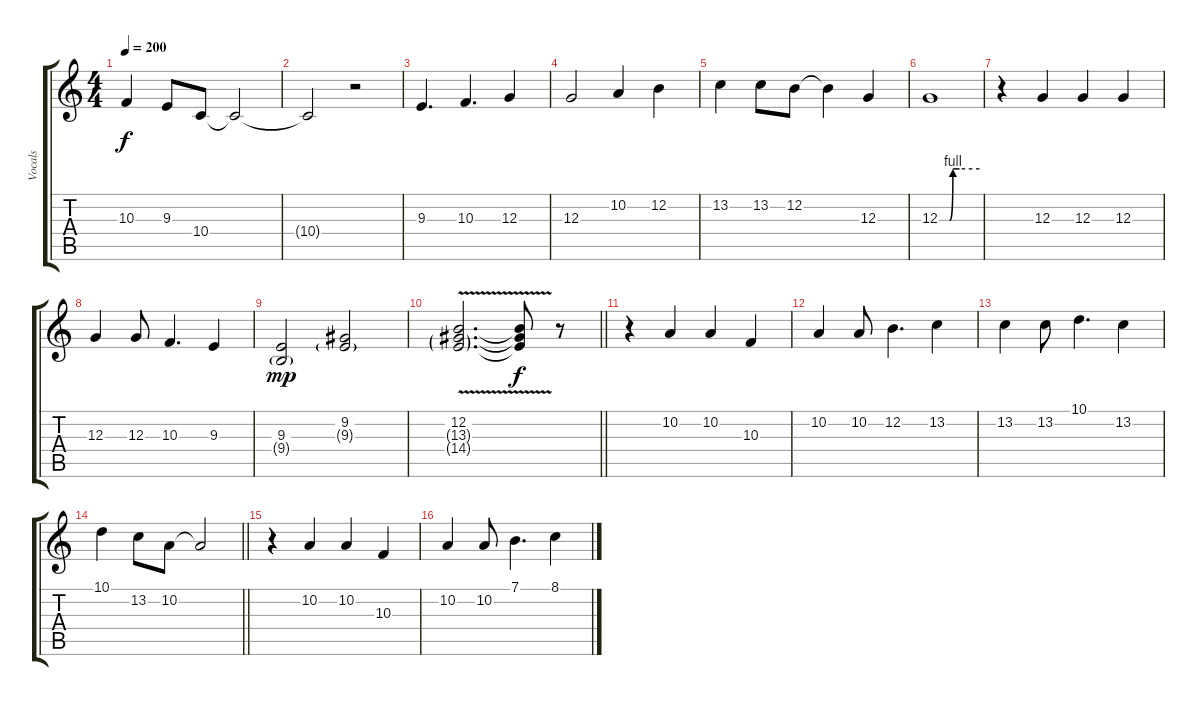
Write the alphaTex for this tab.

\track ("Vocals" "Vocals") {instrument lead2sawtooth}
\staff {score tabs}
\tuning (E4 B3 G3 D3 A2 E2) {hide}
\ts (4 4)
\tempo 200
\clef g2
\ks c
10.3.4{dy f} 9.3.8 10.4.8 10.4{t}.2 |
10.4{t}.2 r.2 |
9.3.4{d} 10.3.4{d} 12.3.4 |
12.3.2 10.2.4 12.2.4 |
13.2.4 13.2.8 12.2.8 12.2{t}.4 12.3.4 |
12.3{be (custom 0 0 15 0 20 4 30 4 60 4)}.1 |
r.4 12.3.4 12.3.4 12.3.4 |
12.3.4 12.3.8 10.3.4{d} 9.3.4 |
(9.3 9.4{g}).2{dy mp} (9.2 9.3{g}).2 |
\barLineRight lightlight
(12.2{v} 13.3{g} 14.4{g}).2{d} (12.2{t} 13.3{t} 14.4{t}).8{dy f} r.8 |
\section ("" "")
r.4 10.2.4 10.2.4 10.3.4 |
10.2.4 10.2.8 12.2.4{d} 13.2.4 |
13.2.4 13.2.8 10.1.4{d} 13.2.4 |
\barLineRight lightlight
10.1.4 13.2.8 10.2.8 10.2{t}.2 |
\section ("" "")
r.4 10.2.4 10.2.4 10.3.4 |
10.2.4 10.2.8 7.1.4{d} 8.1.4
